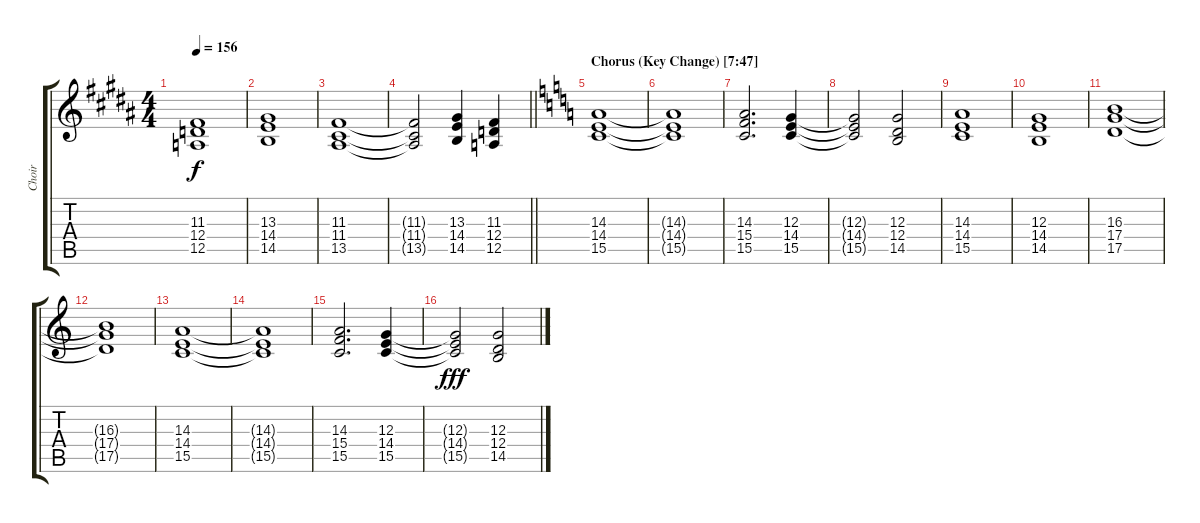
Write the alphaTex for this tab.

\track ("Choir" "Choir") {instrument choiraahs}
\staff {score tabs}
\tuning (E4 B3 G3 D3 A2 E2) {hide}
\ts (4 4)
\tempo 156
\clef g2
\ks g#minor
(11.3 12.4 12.5).1{dy f} |
(13.3 14.4 14.5).1 |
(11.3 11.4 13.5).1 |
\barLineRight lightlight
(11.3{t} 11.4{t} 13.5{t}).2 (13.3 14.4 14.5).4 (11.3 12.4 12.5).4 |
\section ("" "Chorus (Key Change) [7:47]")
\ks aminor
(14.3 14.4 15.5).1 |
(14.3{t} 14.4{t} 15.5{t}).1 |
(14.3 15.4 15.5).2{d} (12.3 14.4 15.5).4 |
(12.3{t} 14.4{t} 15.5{t}).2 (12.3 12.4 14.5).2 |
(14.3 14.4 15.5).1 |
(12.3 14.4 14.5).1 |
(16.3 17.4 17.5).1 |
(16.3{t} 17.4{t} 17.5{t}).1 |
(14.3 14.4 15.5).1 |
(14.3{t} 14.4{t} 15.5{t}).1 |
(14.3 15.4 15.5).2{d} (12.3 14.4 15.5).4 |
(12.3{t} 14.4{t} 15.5{t}).2{dy fff} (12.3 12.4 14.5).2
